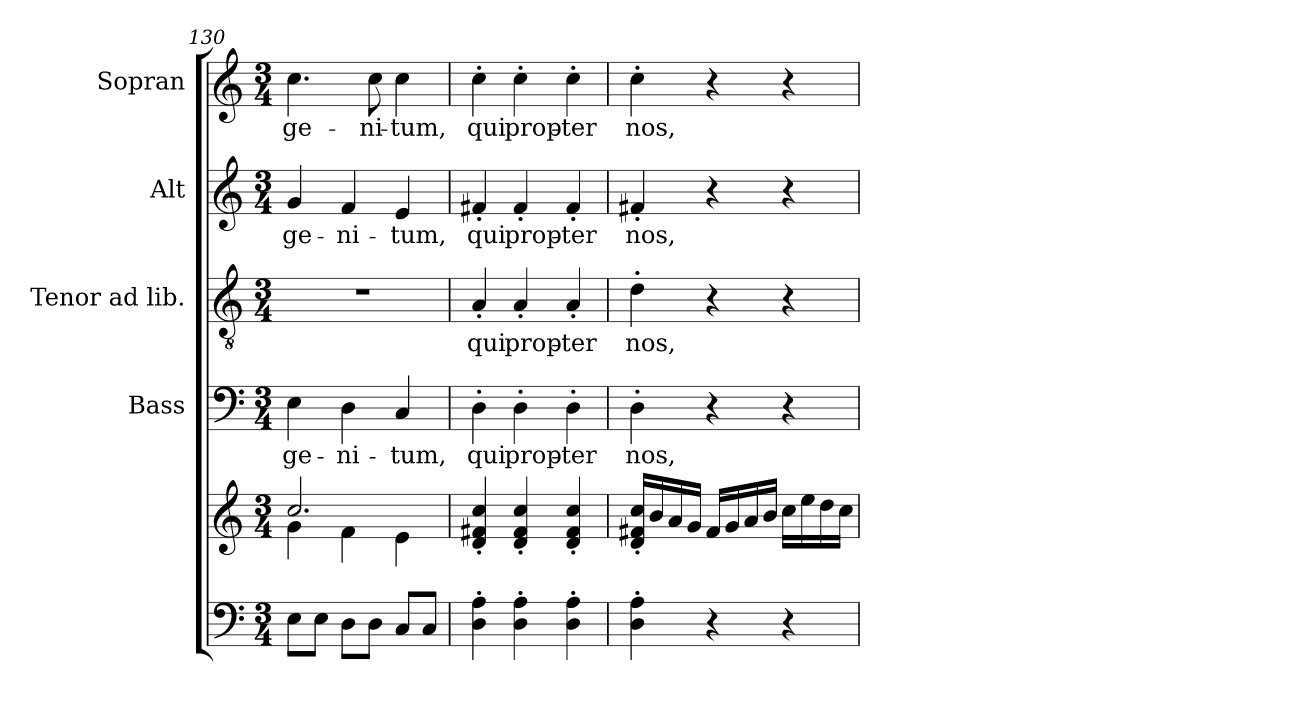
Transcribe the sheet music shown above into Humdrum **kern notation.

**kern	**kern	**kern	**text	**kern	**text	**kern	**text	**kern	**text
*part5	*part5	*part4	*part4	*part3	*part3	*part2	*part2	*part1	*part1
*staff6	*staff5	*staff4	*staff4	*staff3	*staff3	*staff2	*staff2	*staff1	*staff1
*	*	*I"Bass	*	*I"Tenor ad lib.	*	*I"Alt	*	*I"Sopran	*
*	*	*I'B.	*	*I'T.	*	*I'A.	*	*I'S.	*
*clefF4	*clefG2	*clefF4	*	*clefGv2	*	*clefG2	*	*clefG2	*
*k[]	*k[]	*k[]	*	*k[]	*	*k[]	*	*k[]	*
*C:	*C:	*C:	*	*C:	*	*C:	*	*C:	*
*M3/4	*M3/4	*M3/4	*	*M3/4	*	*M3/4	*	*M3/4	*
=130	=130	=130	=130	=130	=130	=130	=130	=130	=130
*	*^	*	*	*	*	*	*	*	*
!	!	!	!	!LO:LY:b	!	!	!	!LO:LY:b	!	!LO:LY:b
8E\L	2.cc/	4g\	4E\	-ge-	2.r	.	4g/	-ge-	4.cc\	-ge-
8E\J	.	.	.	.	.	.	.	.	.	.
!	!	!	!	!LO:LY:b	!	!	!	!LO:LY:b	!	!
8D\L	.	4f\	4D\	-ni-	.	.	4f/	-ni-	.	.
!	!	!	!	!	!	!	!	!	!	!LO:LY:b
8D\J	.	.	.	.	.	.	.	.	8cc\	-ni-
!	!	!	!	!LO:LY:b	!	!	!	!LO:LY:b	!	!LO:LY:b
8C/L	.	4e\	4C/	-tum,	.	.	4e/	-tum,	4cc\	-tum,
8C/J	.	.	.	.	.	.	.	.	.	.
*	*v	*v	*	*	*	*	*	*	*	*
=131	=131	=131	=131	=131	=131	=131	=131	=131	=131
!	!	!	!LO:LY:b	!	!LO:LY:b	!	!LO:LY:b	!	!LO:LY:b
4D\'> 4A\'>	4d/'< 4f#X/'< 4cc/'<	4D'>\	qui	4A'</	qui	4f#X'</	qui	4cc'>\	qui
!	!	!	!LO:LY:b	!	!LO:LY:b	!	!LO:LY:b	!	!LO:LY:b
4D\'> 4A\'>	4d/'< 4f#/'< 4cc/'<	4D'>\	prop-	4A'</	prop-	4f#'</	prop-	4cc'>\	prop-
!	!	!	!LO:LY:b	!	!LO:LY:b	!	!LO:LY:b	!	!LO:LY:b
4D\'> 4A\'>	4d/'< 4f#/'< 4cc/'<	4D'>\	-ter	4A'</	-ter	4f#'</	-ter	4cc'>\	-ter
=132	=132	=132	=132	=132	=132	=132	=132	=132	=132
!	!	!	!LO:LY:b	!	!LO:LY:b	!	!LO:LY:b	!	!LO:LY:b
4D\'> 4A\'>	16d/'< 16f#X/'< 16cc/'<LL	4D'>\	nos,	4d'>\	nos,	4f#X'</	nos,	4cc'>\	nos,
.	16b/	.	.	.	.	.	.	.	.
.	16a/	.	.	.	.	.	.	.	.
.	16g/JJ	.	.	.	.	.	.	.	.
4r	16f#/LL	4r	.	4r	.	4r	.	4r	.
.	16g/	.	.	.	.	.	.	.	.
.	16a/	.	.	.	.	.	.	.	.
.	16b/JJ	.	.	.	.	.	.	.	.
4r	16cc\LL	4r	.	4r	.	4r	.	4r	.
.	16ee\	.	.	.	.	.	.	.	.
.	16dd\	.	.	.	.	.	.	.	.
.	16cc\JJ	.	.	.	.	.	.	.	.
=	=	=	=	=	=	=	=	=	=
*-	*-	*-	*-	*-	*-	*-	*-	*-	*-
